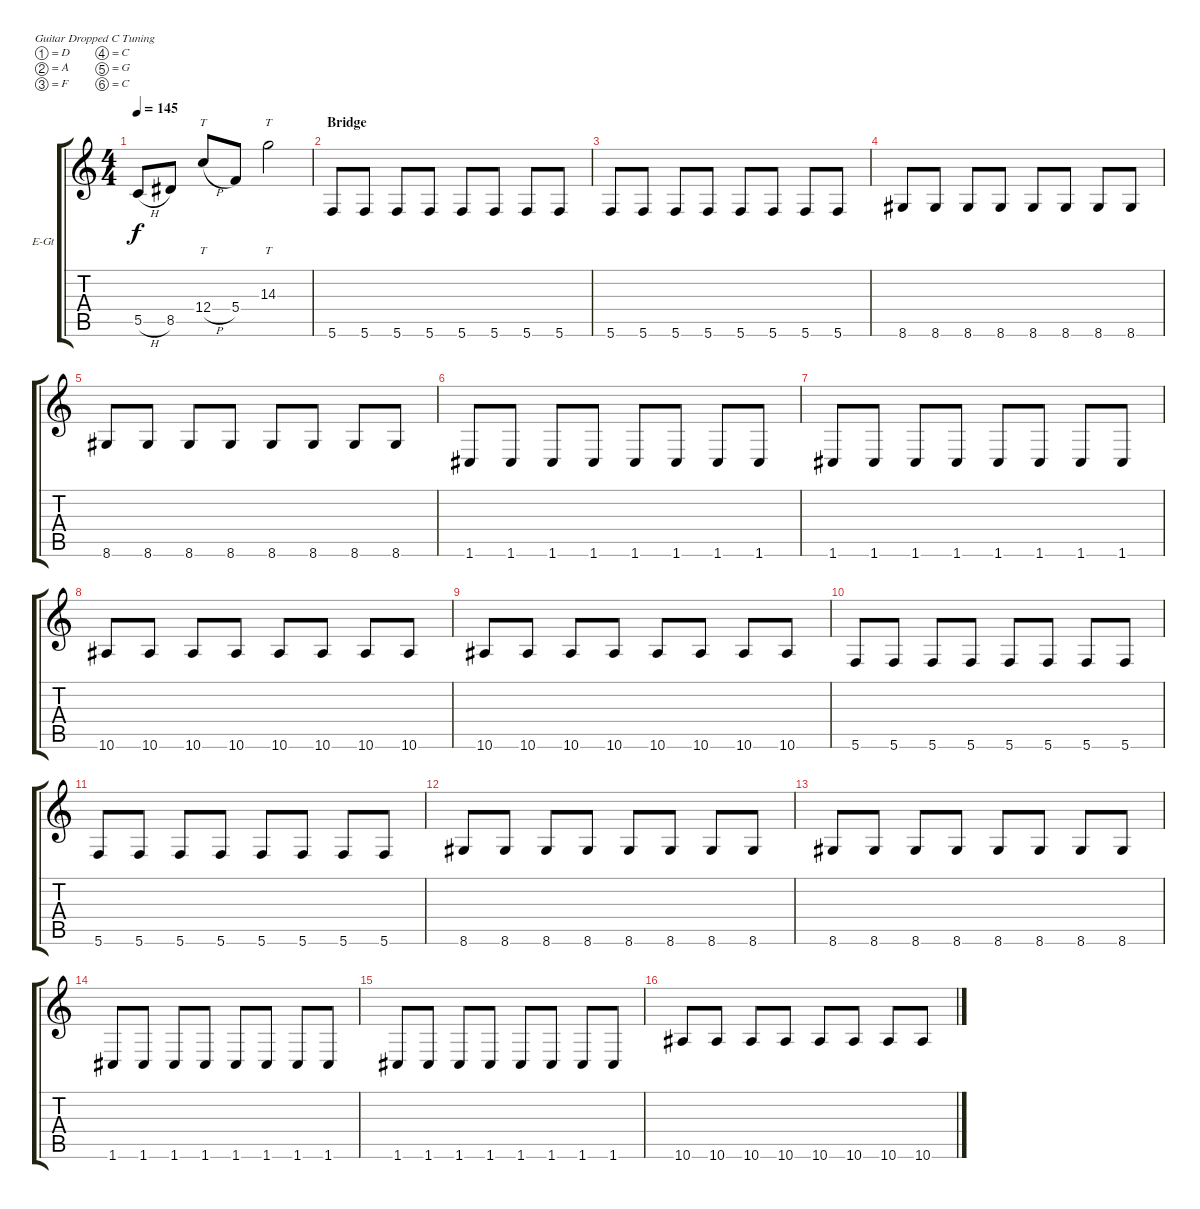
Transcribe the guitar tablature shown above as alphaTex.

\bracketExtendMode groupsimilarinstruments
\firstSystemTrackNameOrientation horizontal
\otherSystemsTrackNameOrientation horizontal
\track ("Alex" "E-Gt") {instrument overdrivenguitar}
\staff {score tabs}
\tuning (D4 A3 F3 C3 G2 C2)
\ts (4 4)
\tempo 145
\clef g2
\ks c
5.5{h}.8{dy f} 8.5.8 12.4{h}.8{tt} 5.4.8 14.3.2{tt} |
\section ("" "Bridge")
5.6.8 5.6.8 5.6.8 5.6.8 5.6.8 5.6.8 5.6.8 5.6.8 |
5.6.8 5.6.8 5.6.8 5.6.8 5.6.8 5.6.8 5.6.8 5.6.8 |
8.6.8 8.6.8 8.6.8 8.6.8 8.6.8 8.6.8 8.6.8 8.6.8 |
8.6.8 8.6.8 8.6.8 8.6.8 8.6.8 8.6.8 8.6.8 8.6.8 |
1.6.8 1.6.8 1.6.8 1.6.8 1.6.8 1.6.8 1.6.8 1.6.8 |
1.6.8 1.6.8 1.6.8 1.6.8 1.6.8 1.6.8 1.6.8 1.6.8 |
10.6.8 10.6.8 10.6.8 10.6.8 10.6.8 10.6.8 10.6.8 10.6.8 |
10.6.8 10.6.8 10.6.8 10.6.8 10.6.8 10.6.8 10.6.8 10.6.8 |
5.6.8 5.6.8 5.6.8 5.6.8 5.6.8 5.6.8 5.6.8 5.6.8 |
5.6.8 5.6.8 5.6.8 5.6.8 5.6.8 5.6.8 5.6.8 5.6.8 |
8.6.8 8.6.8 8.6.8 8.6.8 8.6.8 8.6.8 8.6.8 8.6.8 |
8.6.8 8.6.8 8.6.8 8.6.8 8.6.8 8.6.8 8.6.8 8.6.8 |
1.6.8 1.6.8 1.6.8 1.6.8 1.6.8 1.6.8 1.6.8 1.6.8 |
1.6.8 1.6.8 1.6.8 1.6.8 1.6.8 1.6.8 1.6.8 1.6.8 |
10.6.8 10.6.8 10.6.8 10.6.8 10.6.8 10.6.8 10.6.8 10.6.8
